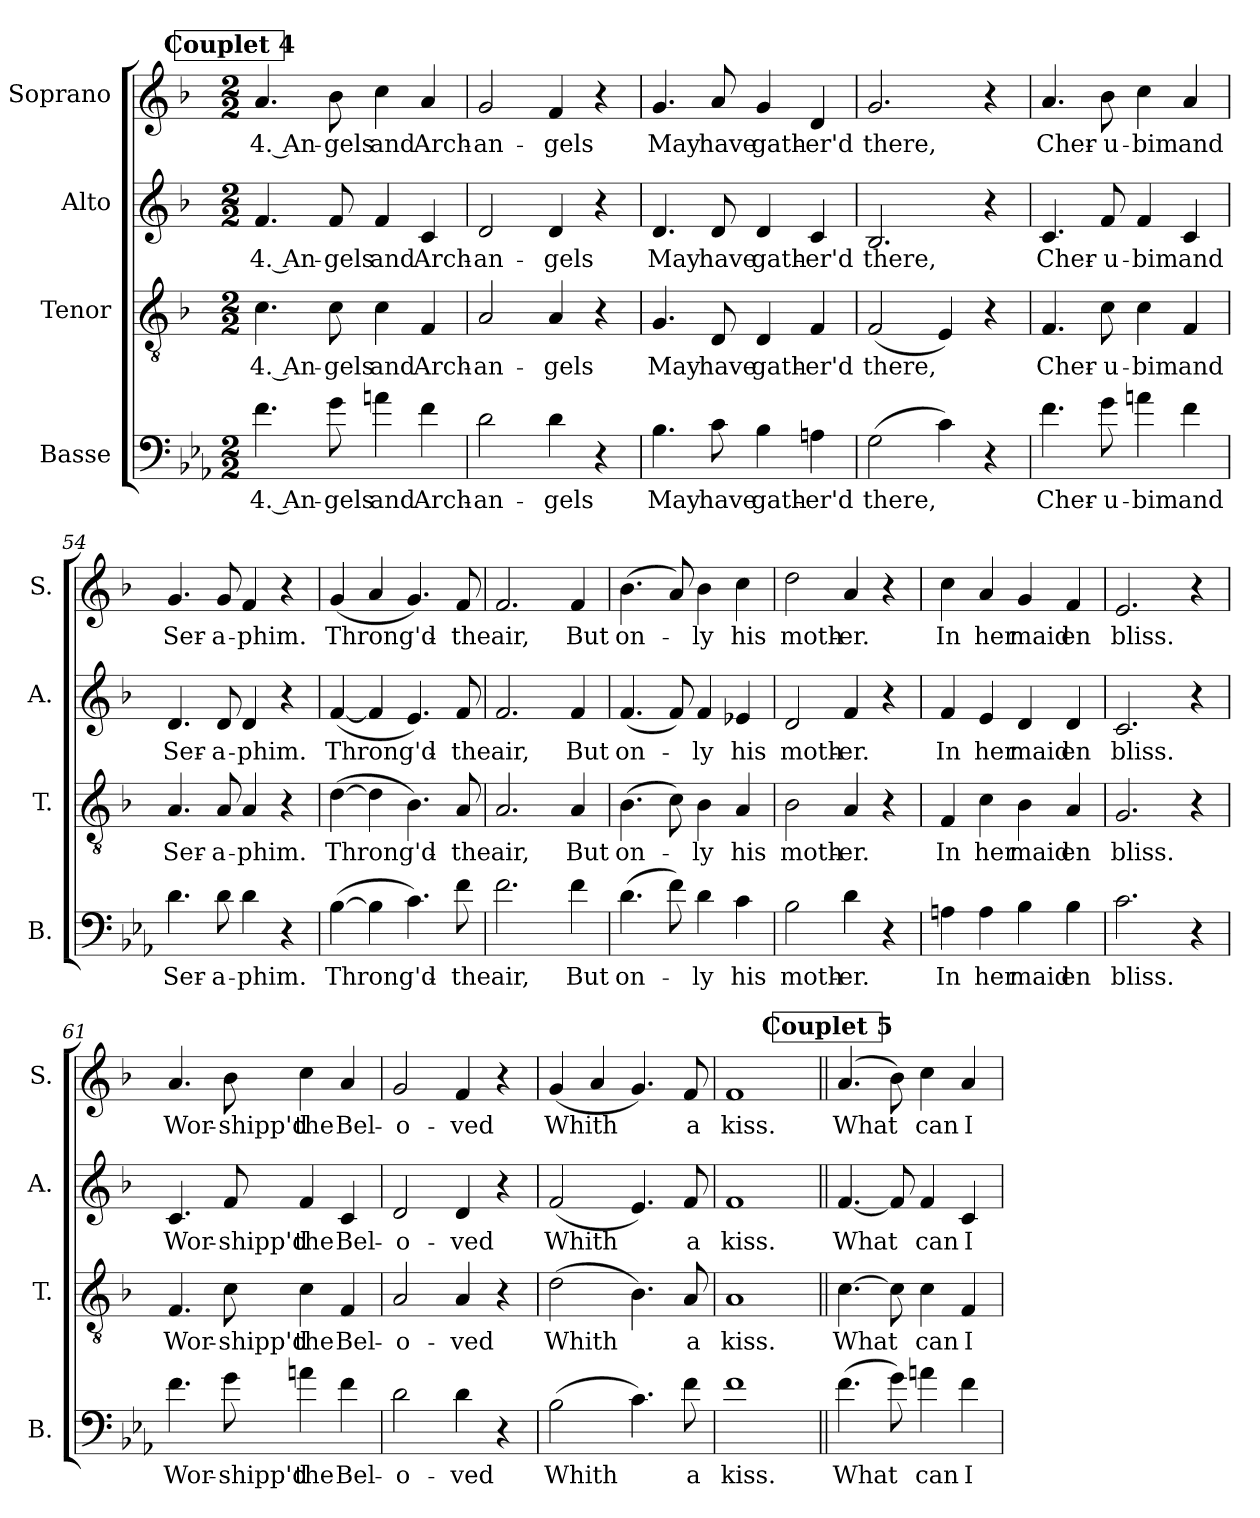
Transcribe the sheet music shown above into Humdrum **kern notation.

**kern	**text	**kern	**text	**kern	**text	**kern	**text
*part4	*part4	*part3	*part3	*part2	*part2	*part1	*part1
*staff4	*staff4	*staff3	*staff3	*staff2	*staff2	*staff1	*staff1
*I"Basse	*	*I"Tenor	*	*I"Alto	*	*I"Soprano	*
*I'B.	*	*I'T.	*	*I'A.	*	*I'S.	*
!!LO:PB:g=z
*clefF4	*	*clefGv2	*	*clefG2	*	*clefG2	*
*ITrd8c14	*	*	*	*	*	*	*
*k[b-e-a-]	*	*k[b-]	*	*k[b-]	*	*k[b-]	*
*M2/2	*	*M2/2	*	*M2/2	*	*M2/2	*
!!LO:REH:place=s1:a:B:fs=16:t=Couplet 4
=49	=49	=49	=49	=49	=49	=49	=49
4.F\	4. An-	4.c\	4. An-	4.f/	4. An-	4.a/	4. An-
8G\	-gels	8c\	-gels	8f/	-gels	8b-\	-gels
4An\	and	4c\	and	4f/	and	4cc\	and
4F\	Arch-	4F/	Arch-	4c/	Arch-	4a/	Arch-
=50	=50	=50	=50	=50	=50	=50	=50
2D\	-an-	2A/	-an-	2d/	-an-	2g/	-an-
4D\	-gels	4A/	-gels	4d/	-gels	4f/	-gels
4r	.	4r	.	4r	.	4r	.
=51	=51	=51	=51	=51	=51	=51	=51
4.BB-\	May	4.G/	May	4.d/	May	4.g/	May
8C\	have	8D/	have	8d/	have	8a/	have
4BB-\	gath-	4D/	gath-	4d/	gath-	4g/	gath-
4AAn\	-er'd	4F/	-er'd	4c/	-er'd	4d/	-er'd
=52	=52	=52	=52	=52	=52	=52	=52
(2GG\	there,	(2F/	there,	2.B-/	there,	2.g/	there,
4C\)	.	4E/)	.	.	.	.	.
4r	.	4r	.	4r	.	4r	.
!!LO:LB:g=z
=53	=53	=53	=53	=53	=53	=53	=53
4.F\	Cher-	4.F/	Cher-	4.c/	Cher-	4.a/	Cher-
8G\	-u-	8c\	-u-	8f/	-u-	8b-\	-u-
4An\	-bim	4c\	-bim	4f/	-bim	4cc\	-bim
4F\	and	4F/	and	4c/	and	4a/	and
=54	=54	=54	=54	=54	=54	=54	=54
4.D\	Ser-	4.A/	Ser-	4.d/	Ser-	4.g/	Ser-
8D\	-a-	8A/	-a-	8d/	-a-	8g/	-a-
4D\	-phim.	4A/	-phim.	4d/	-phim.	4f/	-phim.
4r	.	4r	.	4r	.	4r	.
=55	=55	=55	=55	=55	=55	=55	=55
(>[4BB-\	Throng'd-	([4d\	Throng'd-	(>[4f/	Throng'd-	(>4g/	Throng'd-
4BB-\]	.	4d\]	.	4f/]	.	4a/	.
4.C\)	.	4.B-\)	.	4.e/)	.	4.g/)	.
8F\	-the	8A/	-the	8f/	-the	8f/	-the
=56	=56	=56	=56	=56	=56	=56	=56
2.F\	air,	2.A/	air,	2.f/	air,	2.f/	air,
4F\	But	4A/	But	4f/	But	4f/	But
!!LO:LB:g=z
=57	=57	=57	=57	=57	=57	=57	=57
(4.D\	on-	(4.B-\	on-	(4.f/	on-	(4.b-\	on-
8F\)	.	8c\)	.	8f/)	.	8a/)	.
4D\	-ly	4B-\	-ly	4f/	-ly	4b-\	-ly
4C\	his	4A/	his	4e-X/	his	4cc\	his
=58	=58	=58	=58	=58	=58	=58	=58
2BB-\	moth-	2B-\	moth-	2d/	moth-	2dd\	moth-
4D\	-er.	4A/	-er.	4f/	-er.	4a/	-er.
4r	.	4r	.	4r	.	4r	.
=59	=59	=59	=59	=59	=59	=59	=59
4AAn\	In	4F/	In	4f/	In	4cc\	In
4AA\	her	4c\	her	4e/	her	4a/	her
4BB-\	maid	4B-\	maid	4d/	maid	4g/	maid
4BB-\	en	4A/	en	4d/	en	4f/	en
=60	=60	=60	=60	=60	=60	=60	=60
2.C\	bliss.	2.G/	bliss.	2.c/	bliss.	2.e/	bliss.
4r	.	4r	.	4r	.	4r	.
!!LO:LB:g=z
=61	=61	=61	=61	=61	=61	=61	=61
4.F\	Wor-	4.F/	Wor-	4.c/	Wor-	4.a/	Wor-
8G\	-shipp'd	8c\	-shipp'd	8f/	-shipp'd	8b-\	-shipp'd
4An\	the	4c\	the	4f/	the	4cc\	the
4F\	Bel-	4F/	Bel-	4c/	Bel-	4a/	Bel-
=62	=62	=62	=62	=62	=62	=62	=62
2D\	-o-	2A/	-o-	2d/	-o-	2g/	-o-
4D\	-ved	4A/	-ved	4d/	-ved	4f/	-ved
4r	.	4r	.	4r	.	4r	.
=63	=63	=63	=63	=63	=63	=63	=63
(2BB-\	Whith	(2d\	Whith	(2f/	Whith	(4g/	Whith
.	.	.	.	.	.	4a/	.
4.C\)	.	4.B-\)	.	4.e/)	.	4.g/)	.
8F\	a	8A/	a	8f/	a	8f/	a
=64	=64	=64	=64	=64	=64	=64	=64
1F	kiss.	1A	kiss.	1f	kiss.	1f	kiss.
!!LO:PB:g=z
!!LO:REH:place=s1:a:B:fs=16:t=Couplet 5
=65||	=65||	=65||	=65||	=65||	=65||	=65||	=65||
(4.F\	What	[4.c\	What	[4.f/	What	(4.a/	What
8G\)	.	8c\]	.	8f/]	.	8b-\)	.
4An\	can	4c\	can	4f/	can	4cc\	can
4F\	I	4F/	I	4c/	I	4a/	I
=	=	=	=	=	=	=	=
*-	*-	*-	*-	*-	*-	*-	*-
